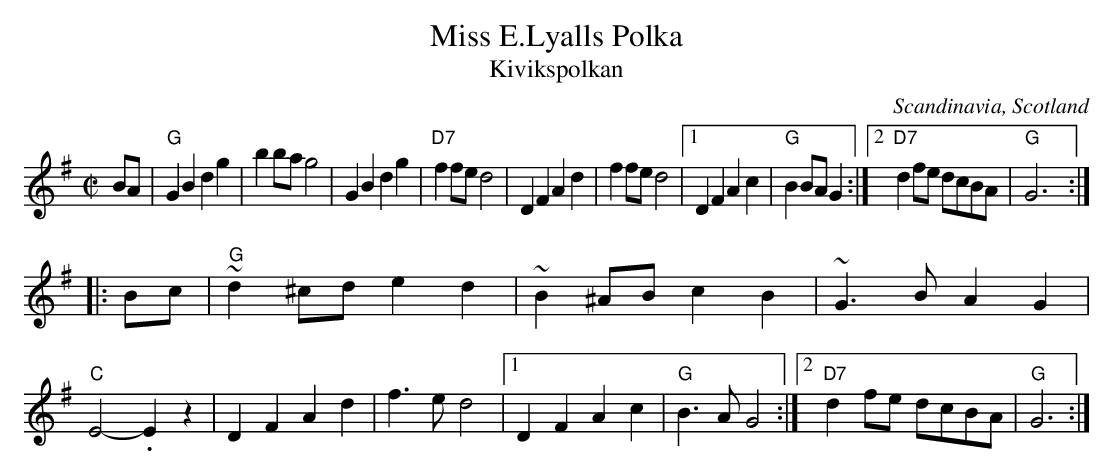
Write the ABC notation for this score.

X:1
T: Miss E.Lyalls Polka
T: Kivikspolkan
O: Scandinavia, Scotland
M: C|
L: 1/4
K: G
B/A/ \
| "G"GB dg \
| bb/a/ g2 | GB dg | "D7"ff/e/ d2 | DF Ad | ff/e/ d2 \
|1 DF Ac | "G"BB/A/ G :|2 "D7"df/e/ d/c/B/A/ | "G"G3 :|
|: B/c/ \
| "G"~d^c/d/ ed | ~B^A/B/ cB | ~G>B AG | "C"E2- .Ez \
| DF Ad | f>e d2 |1 DF Ac | "G"B>A G2 :|2 "D7"df/e/ d/c/B/A/ | "G"G3 :|
